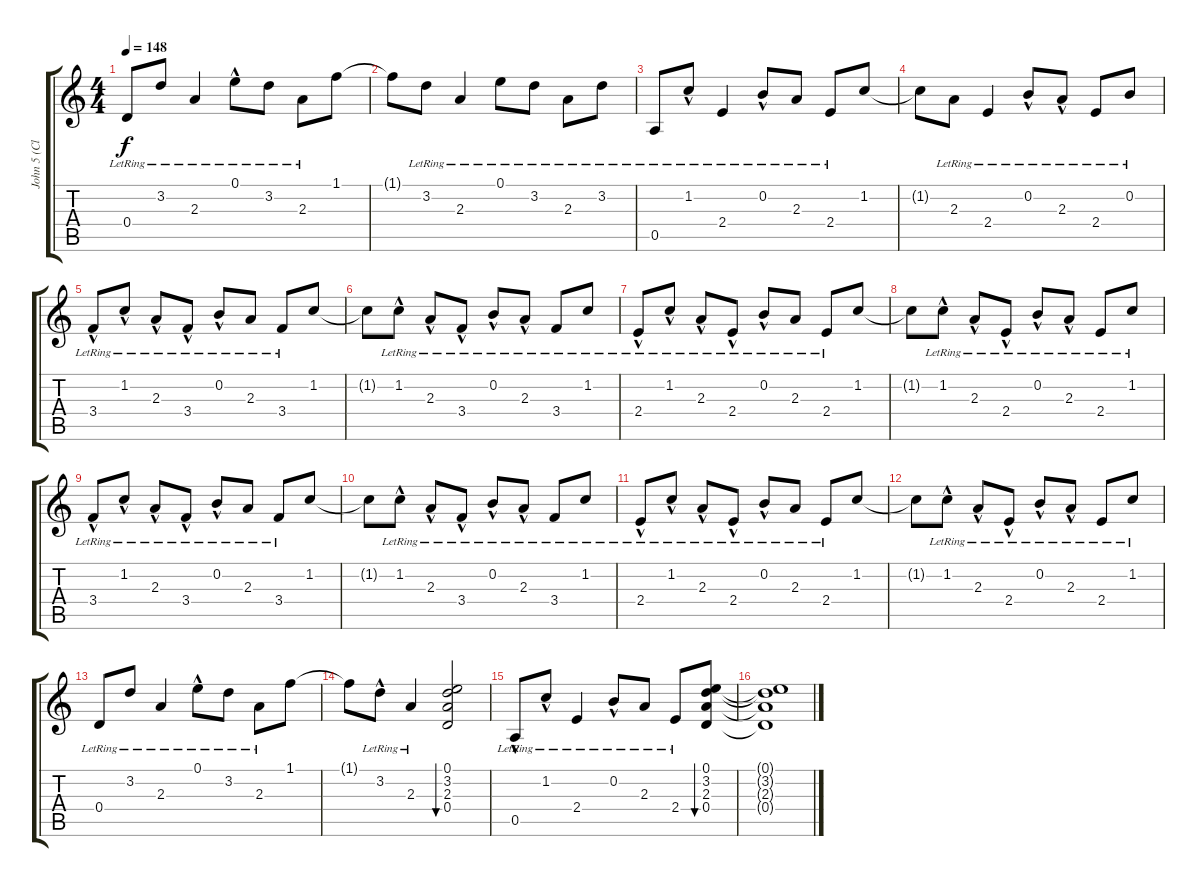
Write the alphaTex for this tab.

\track ("John 5 (Clean)" "John 5 (Cl") {instrument electricguitarclean}
\staff {score tabs}
\tuning (E4 B3 G3 D3 A2 D2) {hide}
\ts (4 4)
\tempo 148
\clef g2
\ks c
0.4{lr}.8{dy f} 3.2{lr}.8 2.3{lr}.4 0.1{hac lr}.8 3.2{lr}.8 2.3{lr}.8 1.1.8 |
1.1{t}.8 3.2{lr}.8 2.3{lr}.4 0.1{lr}.8 3.2{lr}.8 2.3{lr}.8 3.2{lr}.8 |
0.5{lr}.8 1.2{hac lr}.8 2.4{lr}.4 0.2{hac lr}.8 2.3{lr}.8 2.4{lr}.8 1.2.8 |
1.2{t}.8 2.3{lr}.8 2.4{lr}.4 0.2{hac lr}.8 2.3{hac lr}.8 2.4{lr}.8 0.2{lr}.8 |
3.4{hac lr}.8 1.2{hac lr}.8 2.3{hac lr}.8 3.4{hac lr}.8 0.2{hac lr}.8 2.3{lr}.8 3.4{lr}.8 1.2.8 |
1.2{t}.8 1.2{hac lr}.8 2.3{hac lr}.8 3.4{hac lr}.8 0.2{hac lr}.8 2.3{hac lr}.8 3.4{lr}.8 1.2{lr}.8 |
2.4{hac lr}.8 1.2{hac lr}.8 2.3{hac lr}.8 2.4{hac lr}.8 0.2{hac lr}.8 2.3{lr}.8 2.4{lr}.8 1.2.8 |
1.2{t}.8 1.2{hac lr}.8 2.3{hac lr}.8 2.4{hac lr}.8 0.2{hac lr}.8 2.3{hac lr}.8 2.4{lr}.8 1.2{lr}.8 |
3.4{hac lr}.8 1.2{hac lr}.8 2.3{hac lr}.8 3.4{hac lr}.8 0.2{hac lr}.8 2.3{lr}.8 3.4{lr}.8 1.2.8 |
1.2{t}.8 1.2{hac lr}.8 2.3{hac lr}.8 3.4{hac lr}.8 0.2{hac lr}.8 2.3{hac lr}.8 3.4{lr}.8 1.2{lr}.8 |
2.4{hac lr}.8 1.2{hac lr}.8 2.3{hac lr}.8 2.4{hac lr}.8 0.2{hac lr}.8 2.3{lr}.8 2.4{lr}.8 1.2.8 |
1.2{t}.8 1.2{hac lr}.8 2.3{hac lr}.8 2.4{hac lr}.8 0.2{hac lr}.8 2.3{hac lr}.8 2.4{lr}.8 1.2{lr}.8 |
0.4{lr}.8 3.2{lr}.8 2.3{lr}.4 0.1{hac lr}.8 3.2{lr}.8 2.3{lr}.8 1.1.8 |
1.1{t}.8 3.2{hac lr}.8 2.3{lr}.4 (0.1 3.2 2.3 0.4).2{bu 240} |
0.5{hac lr}.8 1.2{hac lr}.8 2.4{lr}.4 0.2{hac lr}.8 2.3{lr}.8 2.4{lr}.8 (0.1 3.2 2.3 0.4).8{bu 240} |
(0.1{t} 3.2{t} 2.3{t} 0.4{t}).1
